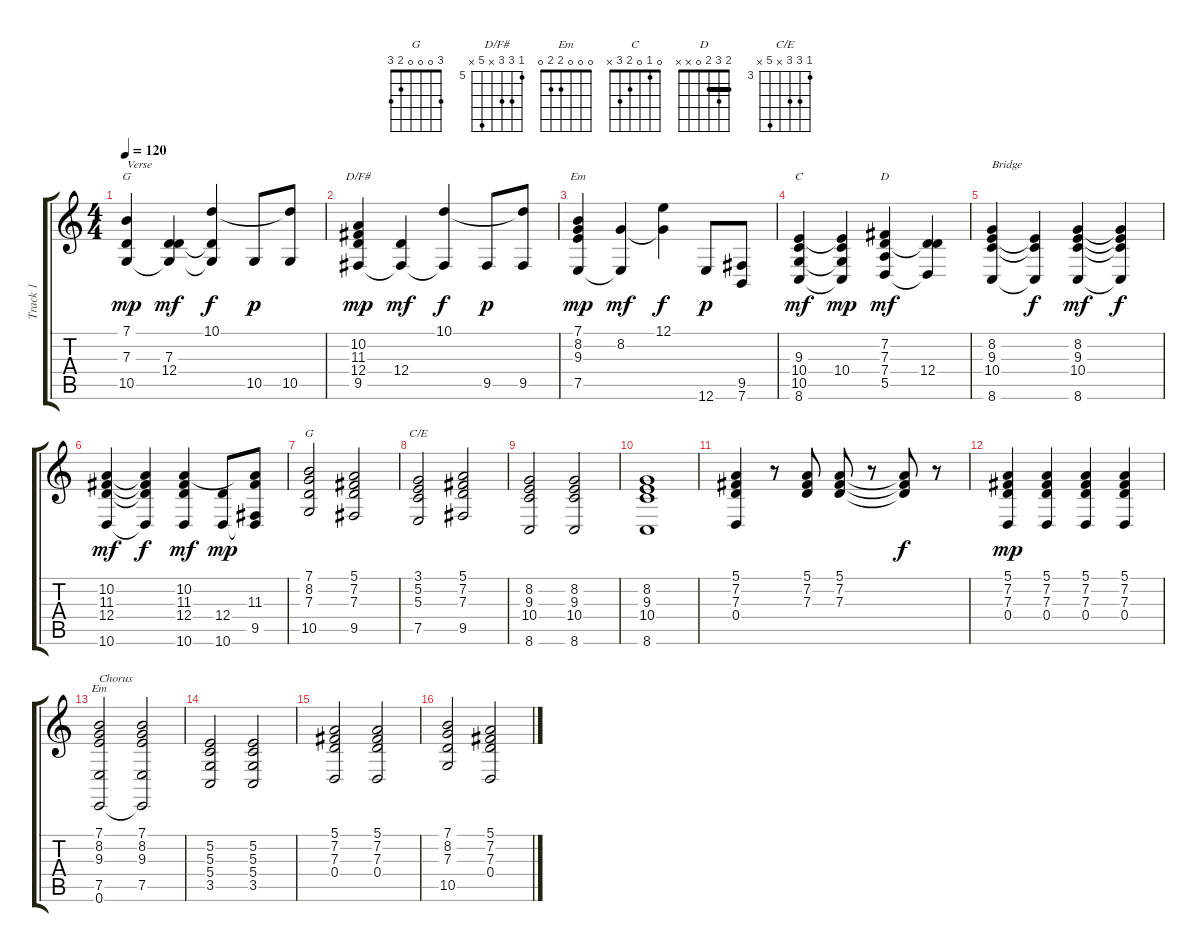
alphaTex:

\track ("Track 1" "Track 1") {instrument electricgrandpiano}
\staff {score tabs}
\tuning (E4 B3 G3 D3 A2 E2) {hide}
\chord ("G" 7 8 7 x 10 x) {firstfret 7 barre 7}
\chord ("D/F#" 5 7 7 x 9 x) {firstfret 5}
\chord ("Em" 7 8 9 9 7 x) {firstfret 7 barre 7}
\chord ("C" 0 1 0 2 3 x)
\chord ("D" 2 3 2 0 x x) {barre 2}
\chord ("G" 3 0 0 0 2 3)
\chord ("C/E" 3 5 5 x 7 x) {firstfret 3}
\chord ("Em" 0 0 0 2 2 0)
\ts (4 4)
\tempo 120
\clef g2
\ks c
(7.1 7.3 10.5).4{ch "G" txt "Verse" dy mp} (7.3 12.4{t} 10.5{t}).4{dy mf} (10.1 7.3{t} 10.5{t}).4{dy f} 10.5.8{dy p} (10.1{t} 10.5).8 |
(10.2 11.3 12.4 9.5).4{ch "D/F#" dy mp} (12.4 9.5{t}).4{dy mf} (10.1 9.5{t}).4{dy f} 9.5.8{dy p} (10.1{t} 9.5).8 |
(7.1 8.2 9.3 7.5).4{ch "Em" dy mp} (8.2 7.5{t}).4{dy mf} (12.1 8.2{t}).4{dy f} 12.6.8{dy p} (9.5 7.6).8 |
(9.3 10.4 10.5 8.6).4{ch "C" dy mf} (9.3{t} 10.4 10.5{t} 8.6{t}).4{dy mp} (7.2 7.3 7.4 5.5).4{ch "D" dy mf} (7.3{t} 12.4 5.5{t}).4 |
(8.2 9.3 10.4 8.6).4{txt "Bridge"} (9.3{t} 10.4{t} 8.6{t}).4{dy f} (8.2 9.3 10.4 8.6).4{dy mf} (8.2{t} 9.3{t} 10.4{t} 8.6{t}).4{dy f} |
(10.2 11.3 12.4 10.6).4{dy mf} (10.2{t} 11.3{t} 12.4{t} 10.6{t}).4{dy f} (10.2 11.3 12.4 10.6).4{dy mf} (12.4 10.6).8{dy mp} (10.2{t} 11.3 9.5 10.6{t}).8 |
(7.1 8.2 7.3 10.5).2{ch "G"} (5.1 7.2 7.3 9.5).2 |
(3.1 5.2 5.3 7.5).2{ch "C/E"} (5.1 7.2 7.3 9.5).2 |
(8.2 9.3 10.4 8.6).2 (8.2 9.3 10.4 8.6).2 |
(8.2 9.3 10.4 8.6).1 |
(5.1 7.2 7.3 0.4).4 r.8 (5.1 7.2 7.3).8 (5.1 7.2 7.3).8 r.8 (5.1{t} 7.2{t} 7.3{t}).8{dy f} r.8 |
(5.1 7.2 7.3 0.4).4{dy mp} (5.1 7.2 7.3 0.4).4 (5.1 7.2 7.3 0.4).4 (5.1 7.2 7.3 0.4).4 |
(7.1 8.2 9.3 7.5 0.6).2{ch "Em" txt "Chorus"} (7.1 8.2 9.3 7.5 0.6{t}).2 |
(5.2 5.3 5.4 3.5).2 (5.2 5.3 5.4 3.5).2 |
(5.1 7.2 7.3 0.4).2 (5.1 7.2 7.3 0.4).2 |
(7.1 8.2 7.3 10.5).2 (5.1 7.2 7.3 0.4).2
